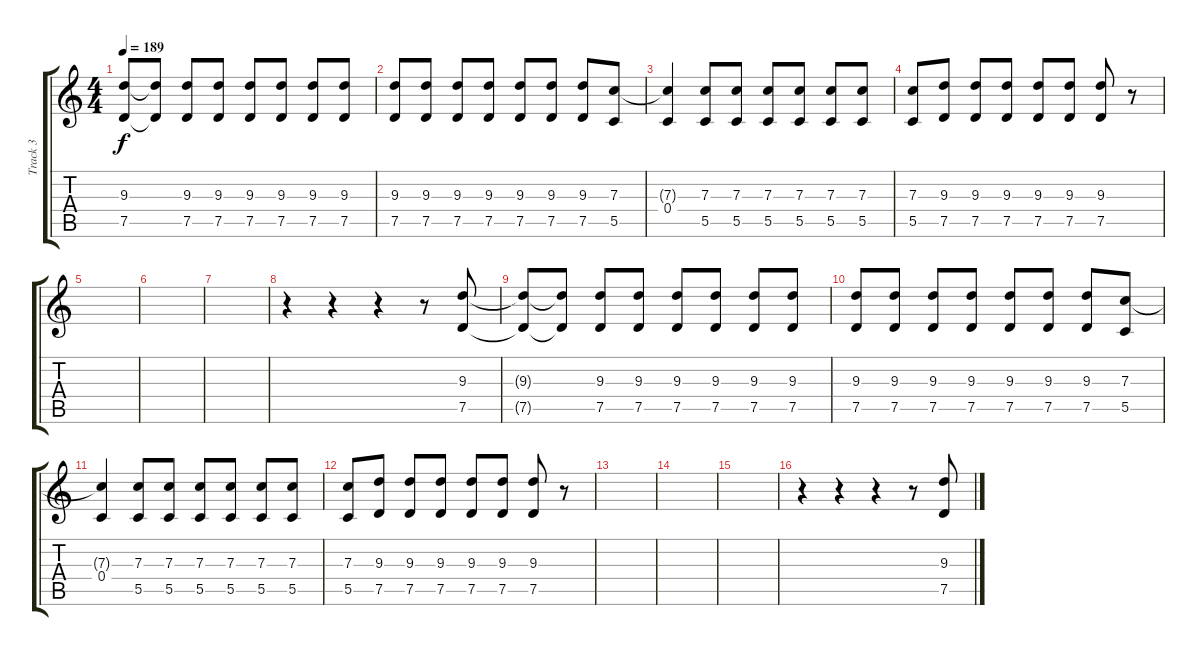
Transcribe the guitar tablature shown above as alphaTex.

\track ("Track 3" "Track 3") {instrument distortionguitar}
\staff {score tabs}
\tuning (D4 A3 F3 C3 G2 D2) {hide}
\ts (4 4)
\tempo 189
\clef g2
\ks c
(9.3{t} 7.5{t}).8{dy f} (9.3{t} 7.5{t}).8 (9.3 7.5).8 (9.3 7.5).8 (9.3 7.5).8 (9.3 7.5).8 (9.3 7.5).8 (9.3 7.5).8 |
(9.3 7.5).8 (9.3 7.5).8 (9.3 7.5).8 (9.3 7.5).8 (9.3 7.5).8 (9.3 7.5).8 (9.3 7.5).8 (7.3 5.5).8 |
(7.3{t} 0.4).4 (7.3 5.5).8 (7.3 5.5).8 (7.3 5.5).8 (7.3 5.5).8 (7.3 5.5).8 (7.3 5.5).8 |
(7.3 5.5).8 (9.3 7.5).8 (9.3 7.5).8 (9.3 7.5).8 (9.3 7.5).8 (9.3 7.5).8 (9.3 7.5).8 r.8 |
|
|
|
r.4 r.4 r.4 r.8 (9.3 7.5).8 |
(9.3{t} 7.5{t}).8 (9.3{t} 7.5{t}).8 (9.3 7.5).8 (9.3 7.5).8 (9.3 7.5).8 (9.3 7.5).8 (9.3 7.5).8 (9.3 7.5).8 |
(9.3 7.5).8 (9.3 7.5).8 (9.3 7.5).8 (9.3 7.5).8 (9.3 7.5).8 (9.3 7.5).8 (9.3 7.5).8 (7.3 5.5).8 |
(7.3{t} 0.4).4 (7.3 5.5).8 (7.3 5.5).8 (7.3 5.5).8 (7.3 5.5).8 (7.3 5.5).8 (7.3 5.5).8 |
(7.3 5.5).8 (9.3 7.5).8 (9.3 7.5).8 (9.3 7.5).8 (9.3 7.5).8 (9.3 7.5).8 (9.3 7.5).8 r.8 |
|
|
|
r.4 r.4 r.4 r.8 (9.3 7.5).8
